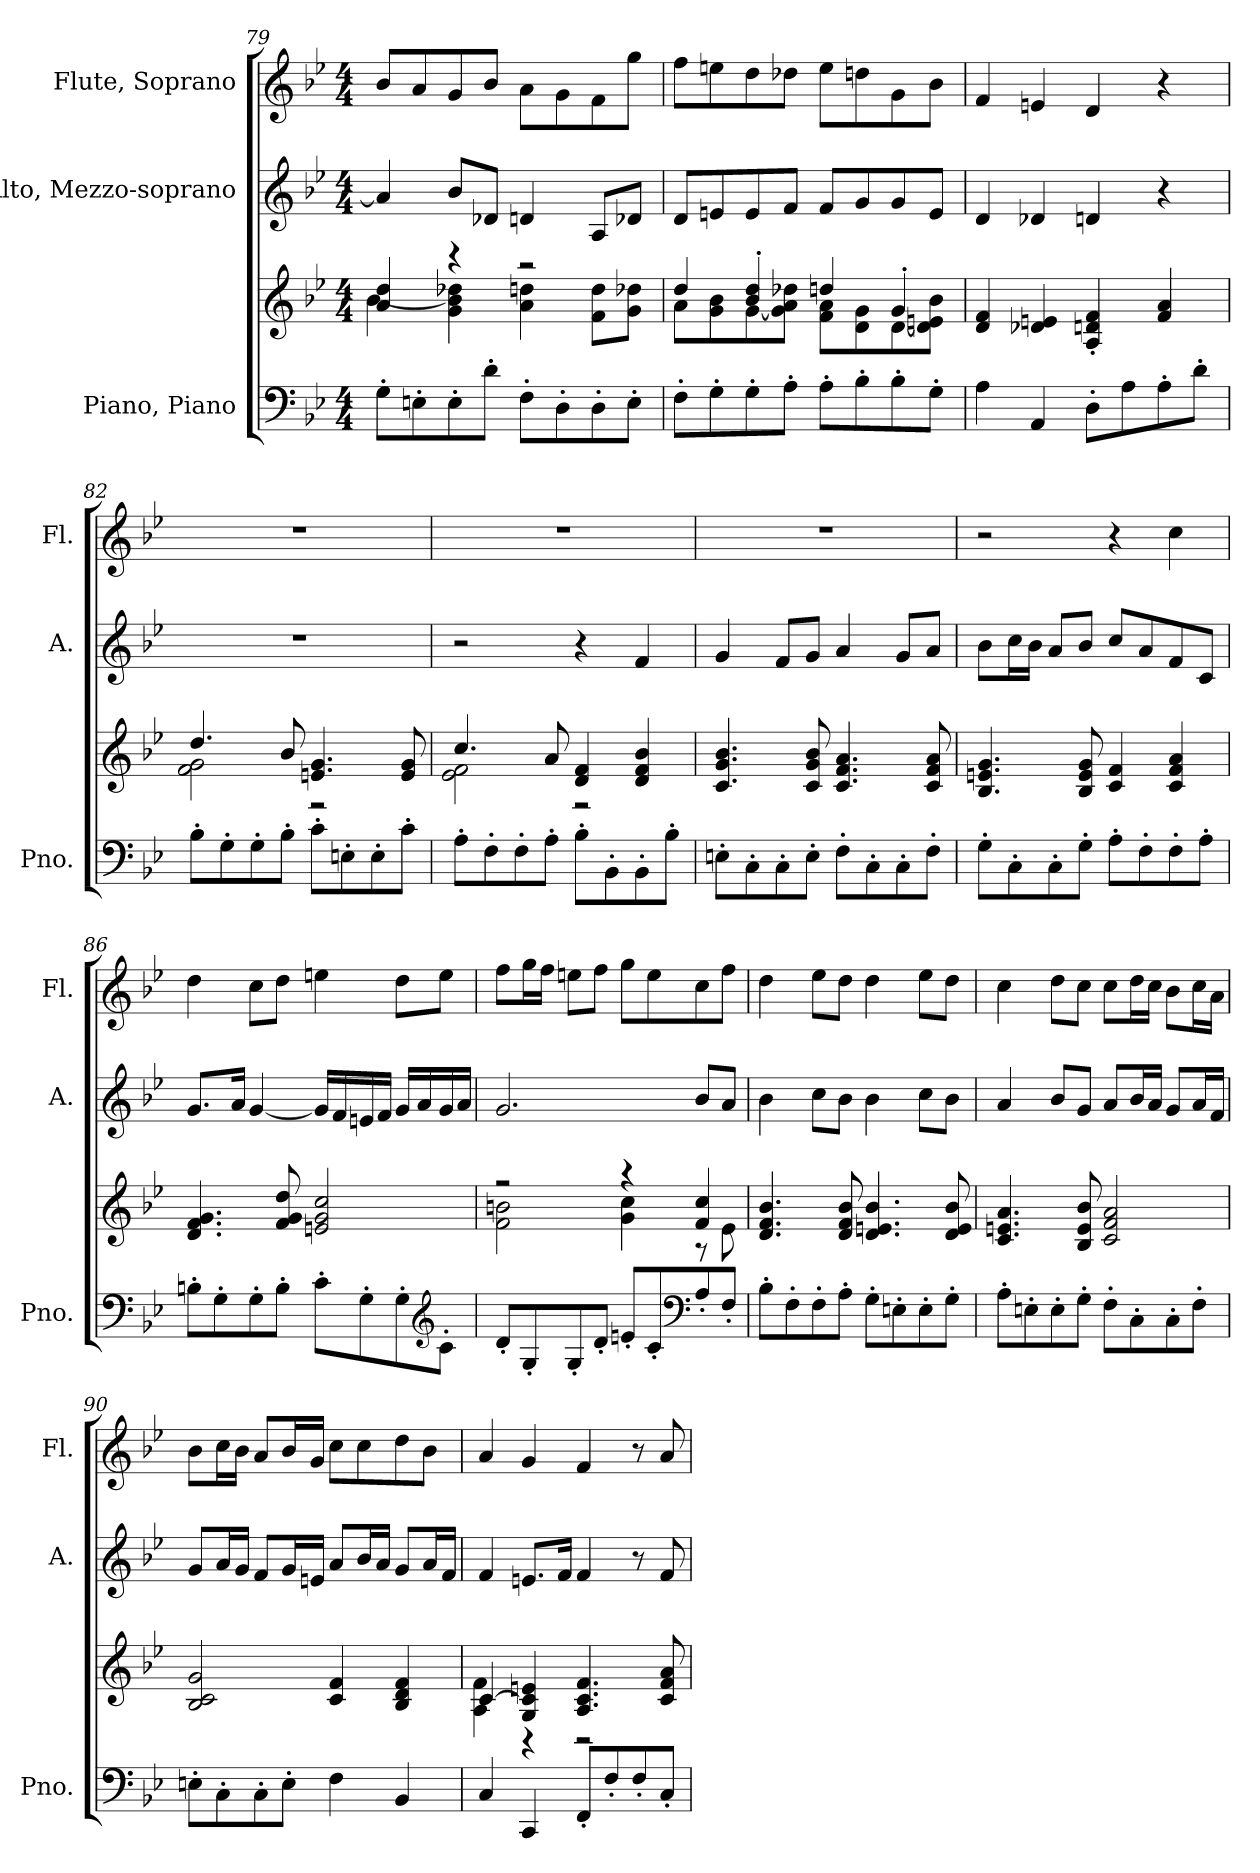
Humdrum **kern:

**kern	**kern	**kern	**kern
*part3	*part3	*part2	*part1
*staff4	*staff3	*staff2	*staff1
*I"Piano, Piano	*	*I"Alto, Mezzo-soprano	*I"Flute, Soprano
*I'Pno.	*	*I'A.	*I'Fl.
*clefF4	*clefG2	*clefG2	*clefG2
*k[b-e-]	*k[b-e-]	*k[b-e-]	*k[b-e-]
*M4/4	*M4/4	*M4/4	*M4/4
=79	=79	=79	=79
*	*^	*	*
8G'\L	4a/ 4dd/	[4b-\	4a/]	8b-/L
8En'\	.	.	.	8a/
8E'\	4r	4g\ 4b-\] 4dd-X\	8b-/L	8g/
8d'\J	.	.	8d-X/J	8b-/J
8F'\L	2r	4a\ 4ddn\	4dn/	8a\L
8D'\	.	.	.	8g\
8D'\	.	8f\ 8dd\L	8A/L	8f\
8E'\J	.	8g\ 8dd-X\J	8d-X/J	8gg\J
=80	=80	=80	=80	=80
8F'\L	4dd/	8a\L	8d/L	8ff\L
8G'\	.	8g\ 8b-\	8en/	8een\
8G'\	4b-/' 4dd/'	[8g\	8e/	8dd\
8A'\J	.	8g\] 8a\ 8dd-X\J	8f/J	8dd-X\J
8A'\L	4ddn/	8f\ 8a\L	8f/L	8ee\L
8B-'\	.	8d\ 8g\	8g/	8ddn\
8B-'\	4g'/	[8d\	8g/	8g\
8G'\J	.	8d\] 8en\ 8b-\J	8e/J	8b-\J
*	*v	*v	*	*
!!LO:PB:g=z
=81	=81	=81	=81
4A\	4d/ 4f/	4d/	4f/
4AA/	4d-X/ 4en/	4d-X/	4en/
8D'\L	4A/' 4dn/' 4f/'	4dn/	4d/
8A\	.	.	.
8A'\	4f/ 4a/	4r	4r
8d'\J	.	.	.
=82	=82	=82	=82
*	*^	*	*
8B-'\L	4.dd/	2f\ 2g\	1r	1r
8G'\	.	.	.	.
8G'\	.	.	.	.
8B-'\J	8b-/	.	.	.
8c'\L	4.en/ 4.g/	2r	.	.
8En'\	.	.	.	.
8E'\	.	.	.	.
8c'\J	8e/ 8g/	.	.	.
=83	=83	=83	=83	=83
8A'\L	4.cc/	2e-\ 2f\	2r	1r
8F'\	.	.	.	.
8F'\	.	.	.	.
8A'\J	8a/	.	.	.
8B-'\L	4d/ 4f/	2r	4r	.
8BB-'\	.	.	.	.
8BB-'\	4d/ 4f/ 4b-/	.	4f/	.
8B-'\J	.	.	.	.
*	*v	*v	*	*
=84	=84	=84	=84
8En'\L	4.c/ 4.g/ 4.b-/	4g/	1r
8C'\	.	.	.
8C'\	.	8f/L	.
8E'\J	8c/ 8g/ 8b-/	8g/J	.
8F'\L	4.c/ 4.f/ 4.a/	4a/	.
8C'\	.	.	.
8C'\	.	8g/L	.
8F'\J	8c/ 8f/ 8a/	8a/J	.
!!LO:LB:g=z
=85	=85	=85	=85
8G'\L	4.B-/ 4.en/ 4.g/	8b-\L	2r
8C'\	.	16cc\L	.
.	.	16b-\JJ	.
8C'\	.	8a/L	.
8G'\J	8B-/ 8e/ 8g/	8b-/J	.
8A'\L	4c/ 4f/	8cc/L	4r
8F'\	.	8a/	.
8F'\	4c/ 4f/ 4a/	8f/	4cc\
8A'\J	.	8c/J	.
=86	=86	=86	=86
8Bn'\L	4.d/ 4.f/ 4.g/	8.g/L	4dd\
8G'\	.	.	.
.	.	16a/Jk	.
8G'\	.	[4g/	8cc\L
8B'\J	8f/ 8g/ 8dd/	.	8dd\J
8c'\L	2en/ 2g/ 2cc/	16g/LL]	4een\
.	.	16f/	.
8G'\	.	16en/	.
.	.	16f/JJ	.
8G'\	.	16g/LL	8dd\L
.	.	16a/	.
*clefG2	*	*	*
8c'\J	.	16g/	8ee\J
.	.	16a/JJ	.
=87	=87	=87	=87
*	*^	*	*
8d'/L	2r	2f\ 2bn\	2.g/	8ff\L
8G'/	.	.	.	16gg\L
.	.	.	.	16ff\JJ
8G'/	.	.	.	8een\L
8d'/J	.	.	.	8ff\J
8en'/L	4r	4g\ 4cc\	.	8gg\L
8c'/	.	.	.	8ee\
*clefF4	*	*	*	*
8A'/	4f/ 4cc/	8r	8b-/L	8cc\
8F'/J	.	8e-\	8a/J	8ff\J
*	*v	*v	*	*
!!LO:LB:g=z
=88	=88	=88	=88
8B-'\L	4.d/ 4.f/ 4.b-/	4b-\	4dd\
8F'\	.	.	.
8F'\	.	8cc\L	8ee-\L
8A'\J	8d/ 8f/ 8b-/	8b-\J	8dd\J
8G'\L	4.d/ 4.en/ 4.b-/	4b-\	4dd\
8En'\	.	.	.
8E'\	.	8cc\L	8ee-\L
8G'\J	8d/ 8e/ 8b-/	8b-\J	8dd\J
=89	=89	=89	=89
8A'\L	4.c/ 4.en/ 4.a/	4a/	4cc\
8En'\	.	.	.
8E'\	.	8b-/L	8dd\L
8G'\J	8B-/ 8e/ 8b-/	8g/J	8cc\J
8F'\L	2c/ 2f/ 2a/	8a/L	8cc\L
8C'\	.	16b-/L	16dd\L
.	.	16a/JJ	16cc\JJ
8C'\	.	8g/L	8b-\L
8F'\J	.	16a/L	16cc\L
.	.	16f/JJ	16a\JJ
=90	=90	=90	=90
8En'\L	2B-/ 2c/ 2g/	8g/L	8b-\L
8C'\	.	16a/L	16cc\L
.	.	16g/JJ	16b-\JJ
8C'\	.	8f/L	8a/L
8E'\J	.	16g/L	16b-/L
.	.	16en/JJ	16g/JJ
4F\	4c/ 4f/	8a/L	8cc\L
.	.	16b-/L	8cc\
.	.	16a/JJ	.
4BB-/	4B-/ 4d/ 4f/	8g/L	8dd\
.	.	16a/L	8b-\J
.	.	16f/JJ	.
!!LO:PB:g=z
=91	=91	=91	=91
*	*^	*	*
4C/	[4c/	4A\ 4f\	4f/	4a/
4CC/	4G/ 4c/] 4en/	4r	8.en/L	4g/
.	.	.	16f/Jk	.
8FF'/L	4.A/ 4.c/ 4.f/	2r	4f/	4f/
8F'/	.	.	.	.
8F'/	.	.	8r	8r
8C'/J	8c/ 8f/ 8a/	.	8f/	8a/
*	*v	*v	*	*
=	=	=	=
*-	*-	*-	*-
